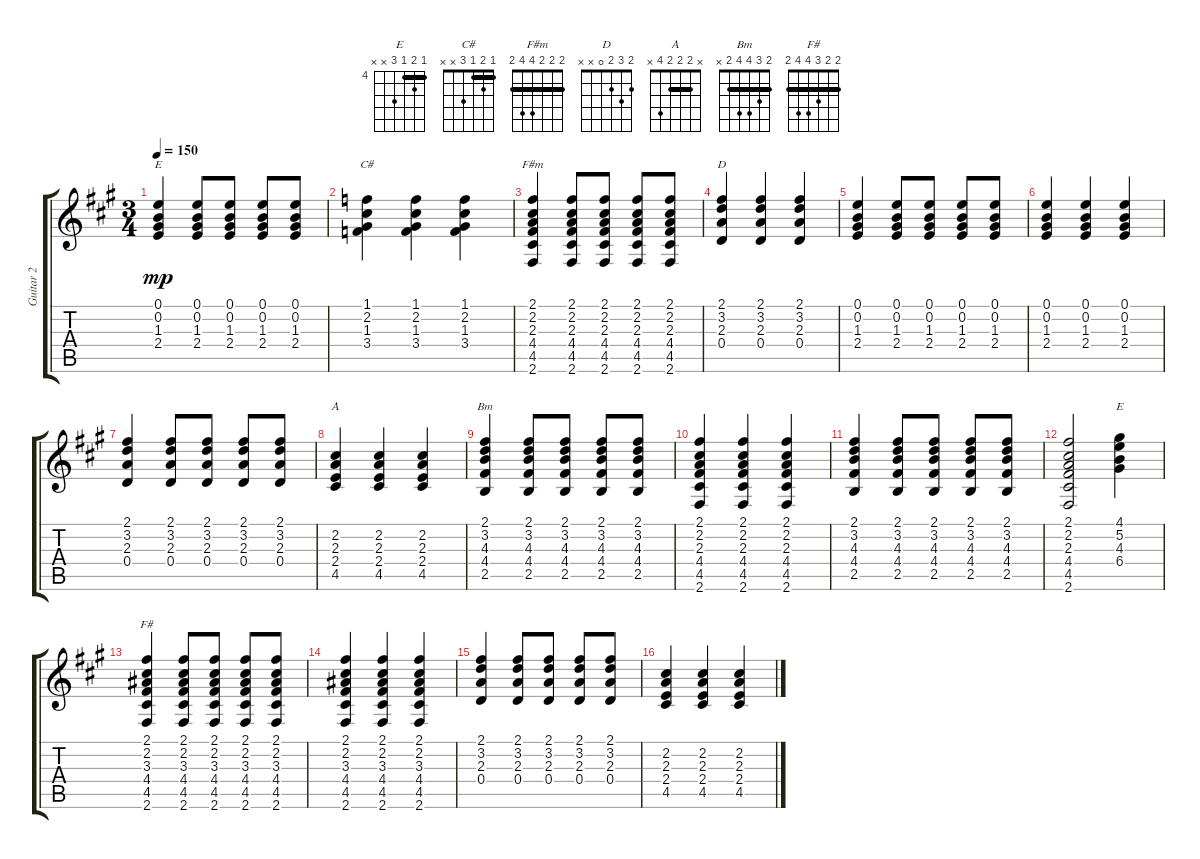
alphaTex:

\track ("Guitar 2" "Guitar 2") {instrument acousticguitarsteel}
\staff {score tabs}
\tuning (E4 B3 G3 D3 A2 E2) {hide}
\chord ("E" 0 0 1 2 x x)
\chord ("C#" 1 2 1 3 x x) {barre 1}
\chord ("F#m" 2 2 2 4 4 2) {barre 2}
\chord ("D" 2 3 2 0 x x)
\chord ("A" x 2 2 2 4 x) {barre 2}
\chord ("Bm" 2 3 4 4 2 x) {barre 2}
\chord ("E" 4 5 4 6 x x) {firstfret 4 barre 4}
\chord ("F#" 2 2 3 4 4 2) {barre 2}
\ts (3 4)
\tempo 150
\clef g2
\ks f#minor
(0.1 0.2 1.3 2.4).4{ch "E" dy mp} (0.1 0.2 1.3 2.4).8 (0.1 0.2 1.3 2.4).8 (0.1 0.2 1.3 2.4).8 (0.1 0.2 1.3 2.4).8 |
(1.1 2.2 1.3 3.4).4{ch "C#"} (1.1 2.2 1.3 3.4).4 (1.1 2.2 1.3 3.4).4 |
(2.1 2.2 2.3 4.4 4.5 2.6).4{ch "F#m"} (2.1 2.2 2.3 4.4 4.5 2.6).8 (2.1 2.2 2.3 4.4 4.5 2.6).8 (2.1 2.2 2.3 4.4 4.5 2.6).8 (2.1 2.2 2.3 4.4 4.5 2.6).8 |
(2.1 3.2 2.3 0.4).4{ch "D"} (2.1 3.2 2.3 0.4).4 (2.1 3.2 2.3 0.4).4 |
(0.1 0.2 1.3 2.4).4 (0.1 0.2 1.3 2.4).8 (0.1 0.2 1.3 2.4).8 (0.1 0.2 1.3 2.4).8 (0.1 0.2 1.3 2.4).8 |
(0.1 0.2 1.3 2.4).4 (0.1 0.2 1.3 2.4).4 (0.1 0.2 1.3 2.4).4 |
(2.1 3.2 2.3 0.4).4 (2.1 3.2 2.3 0.4).8 (2.1 3.2 2.3 0.4).8 (2.1 3.2 2.3 0.4).8 (2.1 3.2 2.3 0.4).8 |
(2.2 2.3 2.4 4.5).4{ch "A"} (2.2 2.3 2.4 4.5).4 (2.2 2.3 2.4 4.5).4 |
(2.1 3.2 4.3 4.4 2.5).4{ch "Bm"} (2.1 3.2 4.3 4.4 2.5).8 (2.1 3.2 4.3 4.4 2.5).8 (2.1 3.2 4.3 4.4 2.5).8 (2.1 3.2 4.3 4.4 2.5).8 |
(2.1 2.2 2.3 4.4 4.5 2.6).4 (2.1 2.2 2.3 4.4 4.5 2.6).4 (2.1 2.2 2.3 4.4 4.5 2.6).4 |
(2.1 3.2 4.3 4.4 2.5).4 (2.1 3.2 4.3 4.4 2.5).8 (2.1 3.2 4.3 4.4 2.5).8 (2.1 3.2 4.3 4.4 2.5).8 (2.1 3.2 4.3 4.4 2.5).8 |
(2.1 2.2 2.3 4.4 4.5 2.6).2 (4.1 5.2 4.3 6.4).4{ch "E"} |
(2.1 2.2 3.3 4.4 4.5 2.6).4{ch "F#"} (2.1 2.2 3.3 4.4 4.5 2.6).8 (2.1 2.2 3.3 4.4 4.5 2.6).8 (2.1 2.2 3.3 4.4 4.5 2.6).8 (2.1 2.2 3.3 4.4 4.5 2.6).8 |
(2.1 2.2 3.3 4.4 4.5 2.6).4 (2.1 2.2 3.3 4.4 4.5 2.6).4 (2.1 2.2 3.3 4.4 4.5 2.6).4 |
(2.1 3.2 2.3 0.4).4 (2.1 3.2 2.3 0.4).8 (2.1 3.2 2.3 0.4).8 (2.1 3.2 2.3 0.4).8 (2.1 3.2 2.3 0.4).8 |
(2.2 2.3 2.4 4.5).4 (2.2 2.3 2.4 4.5).4 (2.2 2.3 2.4 4.5).4
